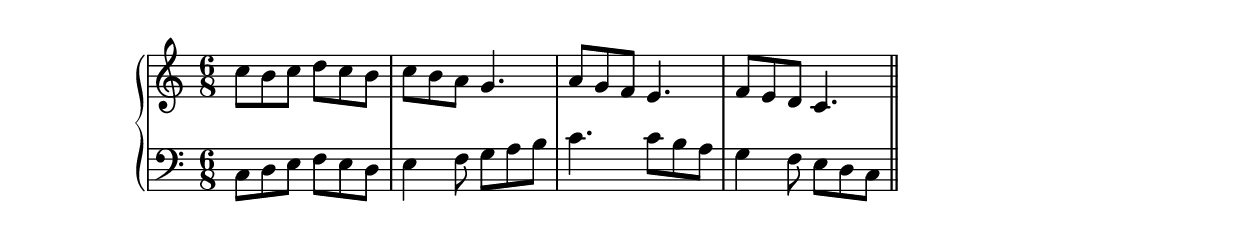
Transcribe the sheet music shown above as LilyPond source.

\version "2.14.0"
%{\header {
  composer = "L.R. Lewis" % 27
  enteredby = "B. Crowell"
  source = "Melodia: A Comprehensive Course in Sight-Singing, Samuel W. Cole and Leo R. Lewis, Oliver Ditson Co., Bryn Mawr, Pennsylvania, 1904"
}%}
\new GrandStaff << \new Staff {
    \key c \major
    \time 6/8
    \clef violin
       \relative c'' { c8 b c d c b | c b a g4. | a8 g f e4. | f8 e d c4. 
                      \bar "||"}
  } % end staff
  \new Staff {
     \key c \major
     \clef bass
       \relative c { c8 d e f e d | e4 f8 g a b | c4. c8 b a | g4 f8 e d c
                    }
  } % end staff
>>
